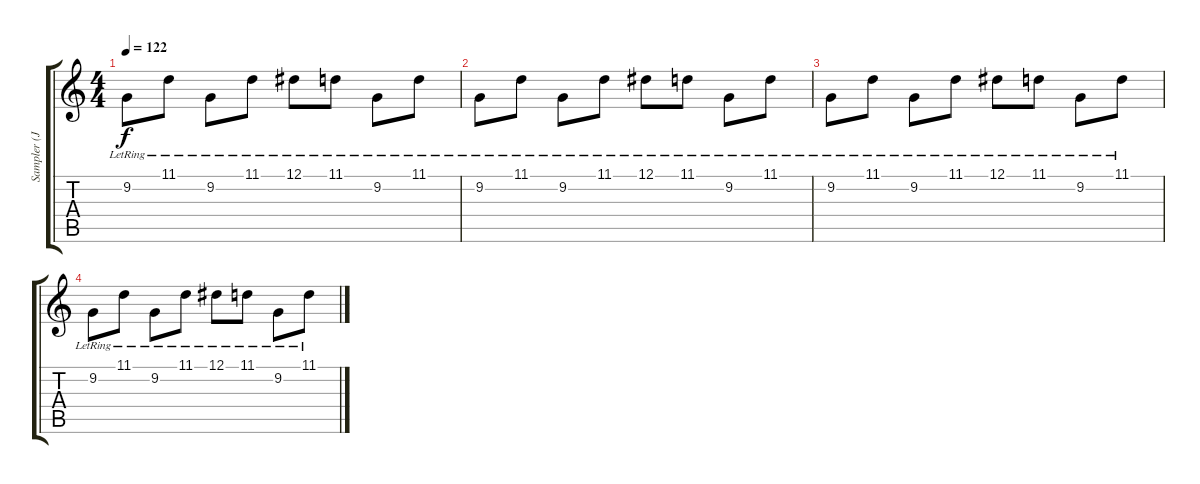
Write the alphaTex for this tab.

\track ("Sampler (Joseph Hahn)" "Sampler (J") {instrument acousticgrandpiano}
\staff {score tabs}
\tuning (Eb4 Bb3 Gb3 Db3 Ab2 Db2) {hide}
\ts (4 4)
\tempo 122
\clef g2
\ks c
9.2{lr}.8{dy f} 11.1{lr}.8 9.2{lr}.8 11.1{lr}.8 12.1{lr}.8 11.1{lr}.8 9.2{lr}.8 11.1{lr}.8 |
9.2{lr}.8 11.1{lr}.8 9.2{lr}.8 11.1{lr}.8 12.1{lr}.8 11.1{lr}.8 9.2{lr}.8 11.1{lr}.8 |
9.2{lr}.8 11.1{lr}.8 9.2{lr}.8 11.1{lr}.8 12.1{lr}.8 11.1{lr}.8 9.2{lr}.8 11.1{lr}.8 |
9.2{lr}.8 11.1{lr}.8 9.2{lr}.8 11.1{lr}.8 12.1{lr}.8 11.1{lr}.8 9.2{lr}.8 11.1{lr}.8
